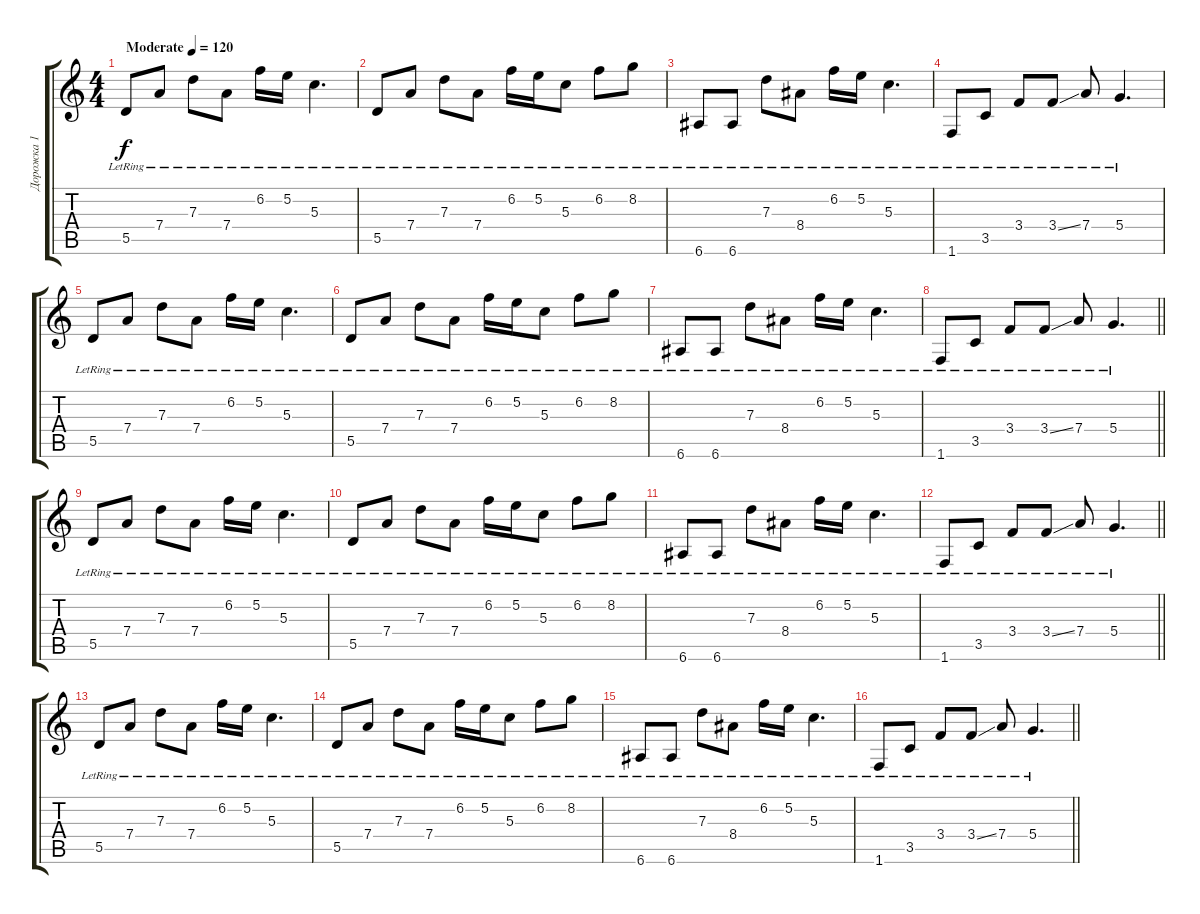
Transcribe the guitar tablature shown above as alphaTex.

\track ("Дорожка 1" "Дорожка 1") {instrument acousticguitarsteel}
\staff {score tabs}
\tuning (E4 B3 G3 D3 A2 E2) {hide}
\ts (4 4)
\tempo (120 "Moderate")
\clef g2
\ks c
5.5{lr}.8{dy f instrument acousticguitarsteel} 7.4{lr}.8 7.3{lr}.8 7.4{lr}.8 6.2{lr}.16 5.2{lr}.16 5.3{lr}.4{d} |
5.5{lr}.8 7.4{lr}.8 7.3{lr}.8 7.4{lr}.8 6.2{lr}.16 5.2{lr}.16 5.3{lr}.8 6.2{lr}.8 8.2{lr}.8 |
6.6{lr}.8 6.6{lr}.8 7.3{lr}.8 8.4{lr}.8 6.2{lr}.16 5.2{lr}.16 5.3{lr}.4{d} |
1.6{lr}.8 3.5{lr}.8 3.4{lr}.8 3.4{ss lr}.8 7.4{lr}.8 5.4{lr}.4{d} |
5.5{lr}.8 7.4{lr}.8 7.3{lr}.8 7.4{lr}.8 6.2{lr}.16 5.2{lr}.16 5.3{lr}.4{d} |
5.5{lr}.8 7.4{lr}.8 7.3{lr}.8 7.4{lr}.8 6.2{lr}.16 5.2{lr}.16 5.3{lr}.8 6.2{lr}.8 8.2{lr}.8 |
6.6{lr}.8 6.6{lr}.8 7.3{lr}.8 8.4{lr}.8 6.2{lr}.16 5.2{lr}.16 5.3{lr}.4{d} |
\barLineRight lightlight
1.6{lr}.8 3.5{lr}.8 3.4{lr}.8 3.4{ss lr}.8 7.4{lr}.8 5.4{lr}.4{d} |
5.5{lr}.8 7.4{lr}.8 7.3{lr}.8 7.4{lr}.8 6.2{lr}.16 5.2{lr}.16 5.3{lr}.4{d} |
5.5{lr}.8 7.4{lr}.8 7.3{lr}.8 7.4{lr}.8 6.2{lr}.16 5.2{lr}.16 5.3{lr}.8 6.2{lr}.8 8.2{lr}.8 |
6.6{lr}.8 6.6{lr}.8 7.3{lr}.8 8.4{lr}.8 6.2{lr}.16 5.2{lr}.16 5.3{lr}.4{d} |
\barLineRight lightlight
1.6{lr}.8 3.5{lr}.8 3.4{lr}.8 3.4{ss lr}.8 7.4{lr}.8 5.4{lr}.4{d} |
5.5{lr}.8 7.4{lr}.8 7.3{lr}.8 7.4{lr}.8 6.2{lr}.16 5.2{lr}.16 5.3{lr}.4{d} |
5.5{lr}.8 7.4{lr}.8 7.3{lr}.8 7.4{lr}.8 6.2{lr}.16 5.2{lr}.16 5.3{lr}.8 6.2{lr}.8 8.2{lr}.8 |
6.6{lr}.8 6.6{lr}.8 7.3{lr}.8 8.4{lr}.8 6.2{lr}.16 5.2{lr}.16 5.3{lr}.4{d} |
\barLineRight lightlight
1.6{lr}.8 3.5{lr}.8 3.4{lr}.8 3.4{ss lr}.8 7.4{lr}.8 5.4{lr}.4{d}
